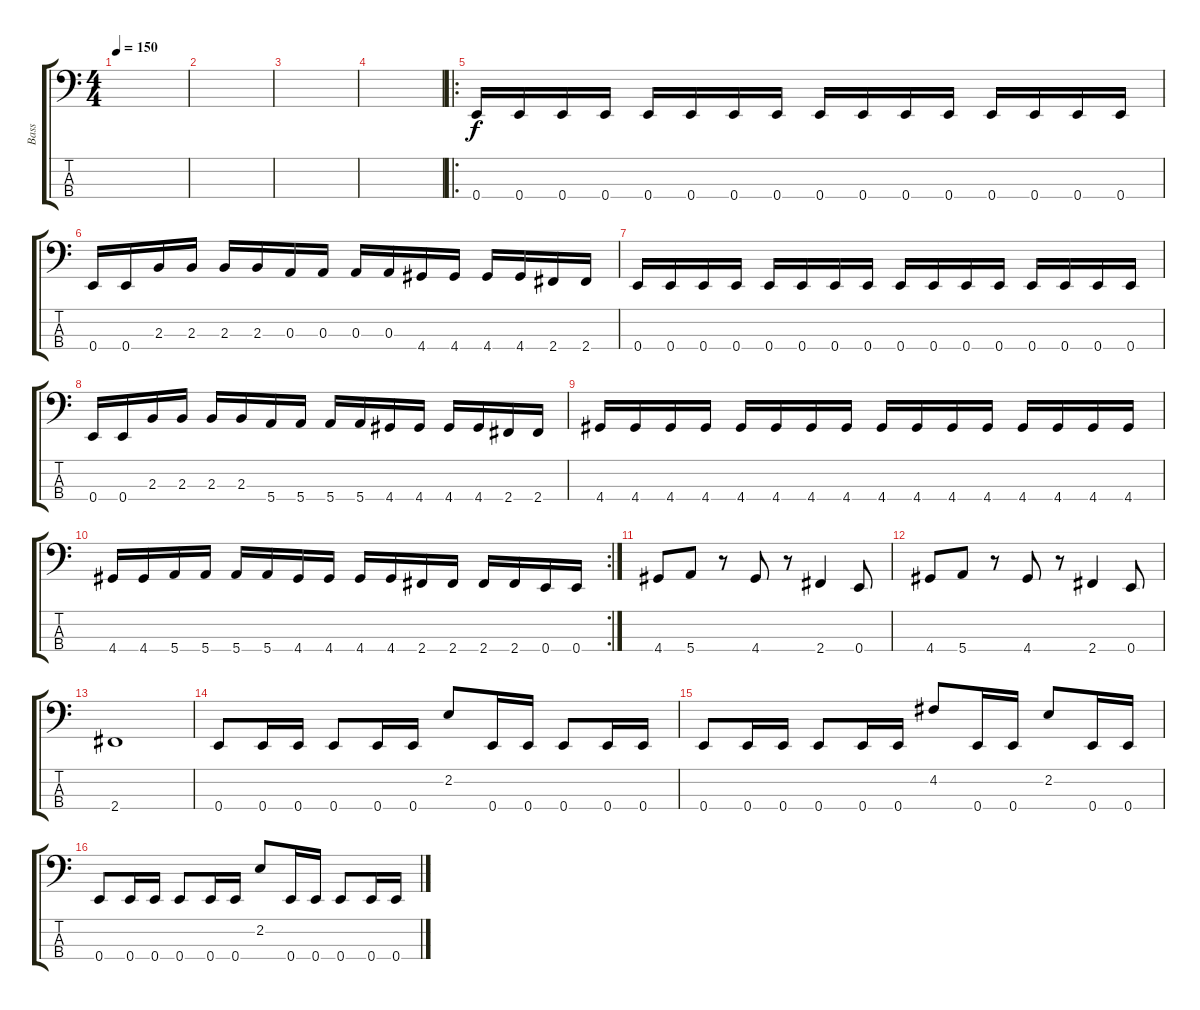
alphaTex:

\track ("Bass" "Bass") {instrument electricbasspick}
\staff {score tabs}
\tuning (G2 D2 A1 E1) {hide}
\ts (4 4)
\tempo 150
\clef f4
\ks c
|
|
|
|
\ro
0.4.16 0.4.16 0.4.16 0.4.16 0.4.16 0.4.16 0.4.16 0.4.16 0.4.16 0.4.16 0.4.16 0.4.16 0.4.16 0.4.16 0.4.16 0.4.16 |
0.4.16 0.4.16 2.3.16 2.3.16 2.3.16 2.3.16 0.3.16 0.3.16 0.3.16 0.3.16 4.4.16 4.4.16 4.4.16 4.4.16 2.4.16 2.4.16 |
0.4.16 0.4.16 0.4.16 0.4.16 0.4.16 0.4.16 0.4.16 0.4.16 0.4.16 0.4.16 0.4.16 0.4.16 0.4.16 0.4.16 0.4.16 0.4.16 |
0.4.16 0.4.16 2.3.16 2.3.16 2.3.16 2.3.16 5.4.16 5.4.16 5.4.16 5.4.16 4.4.16 4.4.16 4.4.16 4.4.16 2.4.16 2.4.16 |
4.4.16 4.4.16 4.4.16 4.4.16 4.4.16 4.4.16 4.4.16 4.4.16 4.4.16 4.4.16 4.4.16 4.4.16 4.4.16 4.4.16 4.4.16 4.4.16 |
\rc 2
4.4.16 4.4.16 5.4.16 5.4.16 5.4.16 5.4.16 4.4.16 4.4.16 4.4.16 4.4.16 2.4.16 2.4.16 2.4.16 2.4.16 0.4.16 0.4.16 |
4.4.8 5.4.8 r.8 4.4.8 r.8 2.4.4 0.4.8 |
4.4.8 5.4.8 r.8 4.4.8 r.8 2.4.4 0.4.8 |
2.4.1 |
0.4.8 0.4.16 0.4.16 0.4.8 0.4.16 0.4.16 2.2.8 0.4.16 0.4.16 0.4.8 0.4.16 0.4.16 |
0.4.8 0.4.16 0.4.16 0.4.8 0.4.16 0.4.16 4.2.8 0.4.16 0.4.16 2.2.8 0.4.16 0.4.16 |
0.4.8 0.4.16 0.4.16 0.4.8 0.4.16 0.4.16 2.2.8 0.4.16 0.4.16 0.4.8 0.4.16 0.4.16
